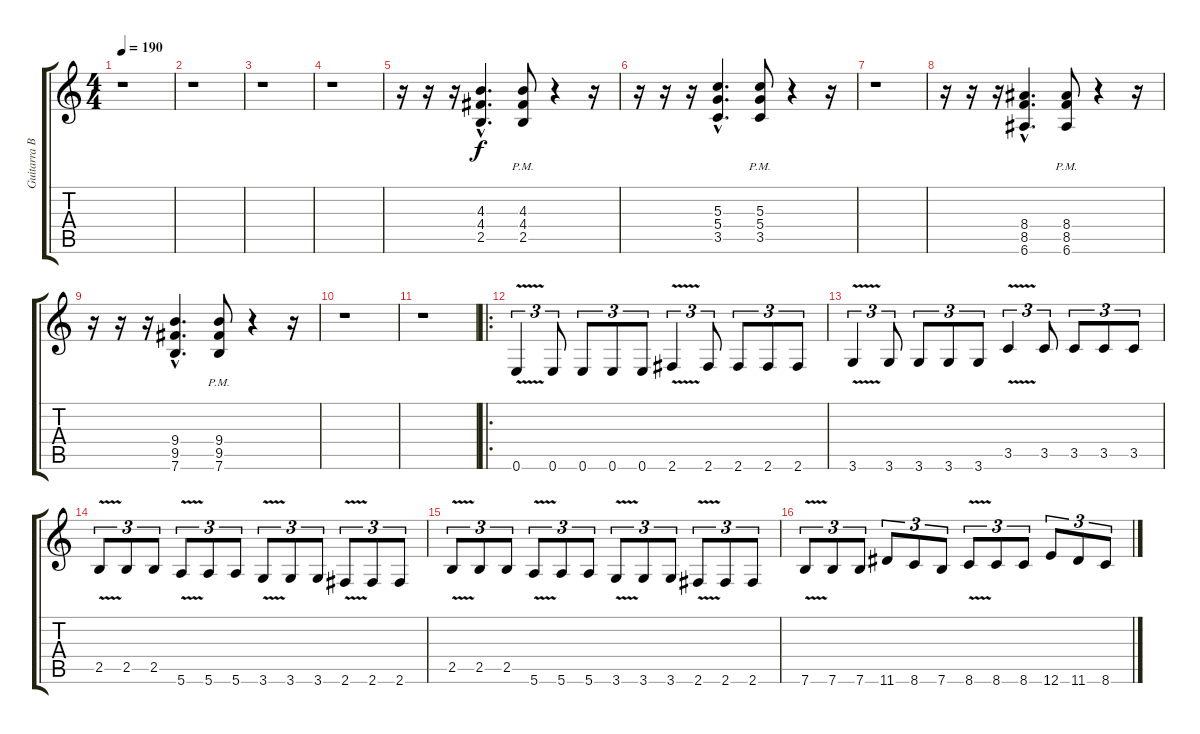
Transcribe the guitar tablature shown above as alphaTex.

\track ("Guitarra Base" "Guitarra B") {instrument distortionguitar}
\staff {score tabs}
\tuning (E4 B3 G3 D3 A2 E2) {hide}
\ts (4 4)
\tempo 190
\clef g2
\ks c
r.1{dy f volume 9 instrument distortionguitar} |
r.1 |
r.1 |
r.1 |
r.16 r.16 r.16 (4.3{hac} 4.4{hac} 2.5{hac}).4{d} (4.3{pm} 4.4{pm} 2.5{pm}).8 r.4 r.16 |
r.16 r.16 r.16 (5.3{hac} 5.4{hac} 3.5{hac}).4{d} (5.3{pm} 5.4{pm} 3.5{pm}).8 r.4 r.16 |
r.1 |
r.16 r.16 r.16 (8.4{hac} 8.5{hac} 6.6{hac}).4{d} (8.4{pm} 8.5{pm} 6.6{pm}).8 r.4 r.16 |
r.16 r.16 r.16 (9.4{hac} 9.5{hac} 7.6{hac}).4{d} (9.4{pm} 9.5{pm} 7.6{pm}).8 r.4 r.16 |
r.1 |
r.1 |
\ro
0.6{v}.4{tu (3 2)} 0.6.8{tu (3 2)} 0.6.8{tu (3 2)} 0.6.8{tu (3 2)} 0.6.8{tu (3 2)} 2.6{v}.4{tu (3 2)} 2.6.8{tu (3 2)} 2.6.8{tu (3 2)} 2.6.8{tu (3 2)} 2.6.8{tu (3 2)} |
3.6{v}.4{tu (3 2)} 3.6.8{tu (3 2)} 3.6.8{tu (3 2)} 3.6.8{tu (3 2)} 3.6.8{tu (3 2)} 3.5{v}.4{tu (3 2)} 3.5.8{tu (3 2)} 3.5.8{tu (3 2)} 3.5.8{tu (3 2)} 3.5.8{tu (3 2)} |
2.5{v}.8{tu (3 2)} 2.5.8{tu (3 2)} 2.5.8{tu (3 2)} 5.6{v}.8{tu (3 2)} 5.6.8{tu (3 2)} 5.6.8{tu (3 2)} 3.6{v}.8{tu (3 2)} 3.6.8{tu (3 2)} 3.6.8{tu (3 2)} 2.6{v}.8{tu (3 2)} 2.6.8{tu (3 2)} 2.6.8{tu (3 2)} |
2.5{v}.8{tu (3 2)} 2.5.8{tu (3 2)} 2.5.8{tu (3 2)} 5.6{v}.8{tu (3 2)} 5.6.8{tu (3 2)} 5.6.8{tu (3 2)} 3.6{v}.8{tu (3 2)} 3.6.8{tu (3 2)} 3.6.8{tu (3 2)} 2.6{v}.8{tu (3 2)} 2.6.8{tu (3 2)} 2.6.8{tu (3 2)} |
7.6{v}.8{tu (3 2)} 7.6.8{tu (3 2)} 7.6.8{tu (3 2)} 11.6.8{tu (3 2)} 8.6.8{tu (3 2)} 7.6.8{tu (3 2)} 8.6{v}.8{tu (3 2)} 8.6.8{tu (3 2)} 8.6.8{tu (3 2)} 12.6.8{tu (3 2)} 11.6.8{tu (3 2)} 8.6.8{tu (3 2)}
